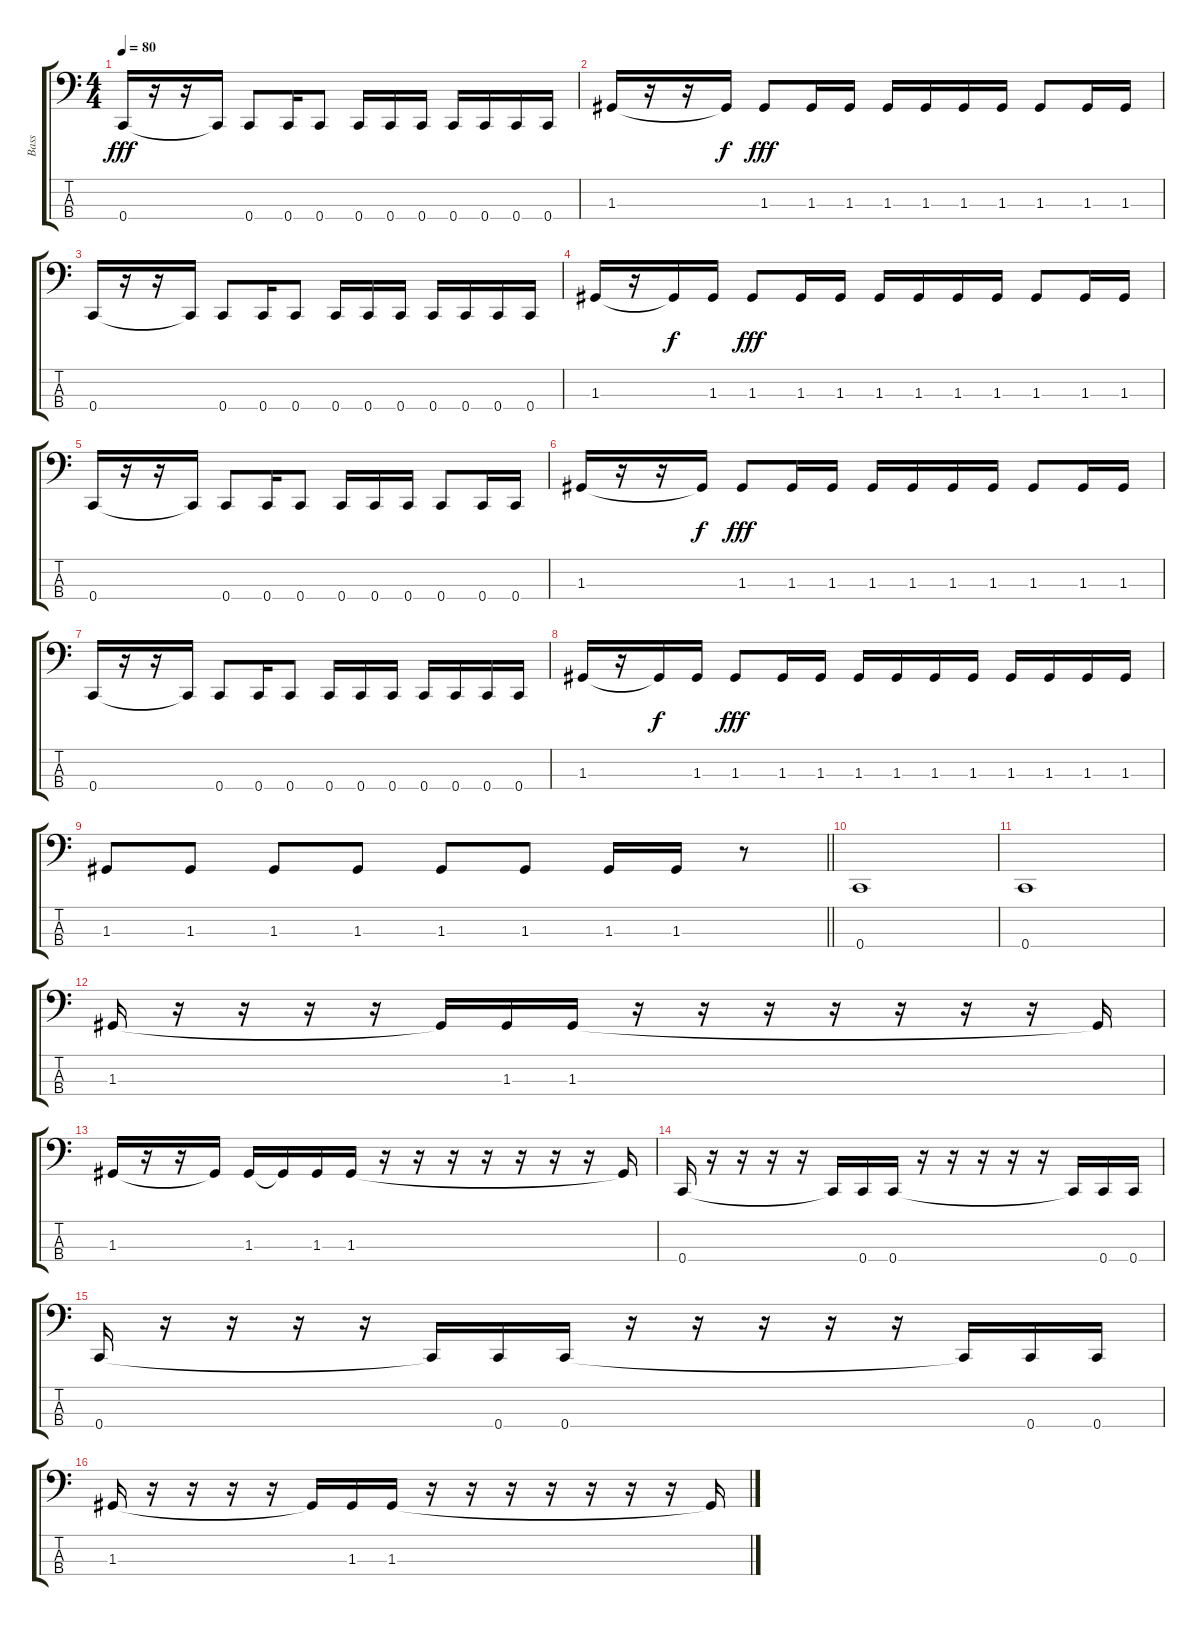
\track ("Bass" "Bass") {instrument electricbasspick}
\staff {score tabs}
\tuning (F2 C2 G1 C1) {hide}
\ts (4 4)
\section ("" "")
\tempo 80
\clef f4
\ks c
0.4.16{dy fff} r.16 r.16 0.4{t}.16 0.4.8 0.4.16 0.4.8 0.4.16 0.4.16 0.4.16 0.4.16 0.4.16 0.4.16 0.4.16 |
1.3.16 r.16 r.16 1.3{t}.16{dy f} 1.3.8{dy fff} 1.3.16 1.3.16 1.3.16 1.3.16 1.3.16 1.3.16 1.3.8 1.3.16 1.3.16 |
0.4.16 r.16 r.16 0.4{t}.16 0.4.8 0.4.16 0.4.8 0.4.16 0.4.16 0.4.16 0.4.16 0.4.16 0.4.16 0.4.16 |
1.3.16 r.16 1.3{t}.16{dy f} 1.3.16 1.3.8{dy fff} 1.3.16 1.3.16 1.3.16 1.3.16 1.3.16 1.3.16 1.3.8 1.3.16 1.3.16 |
0.4.16 r.16 r.16 0.4{t}.16 0.4.8 0.4.16 0.4.8 0.4.16 0.4.16 0.4.16 0.4.8 0.4.16 0.4.16 |
1.3.16 r.16 r.16 1.3{t}.16{dy f} 1.3.8{dy fff} 1.3.16 1.3.16 1.3.16 1.3.16 1.3.16 1.3.16 1.3.8 1.3.16 1.3.16 |
0.4.16 r.16 r.16 0.4{t}.16 0.4.8 0.4.16 0.4.8 0.4.16 0.4.16 0.4.16 0.4.16 0.4.16 0.4.16 0.4.16 |
1.3.16 r.16 1.3{t}.16{dy f} 1.3.16 1.3.8{dy fff} 1.3.16 1.3.16 1.3.16 1.3.16 1.3.16 1.3.16 1.3.16 1.3.16 1.3.16 1.3.16 |
\barLineRight lightlight
1.3.8 1.3.8 1.3.8 1.3.8 1.3.8 1.3.8 1.3.16 1.3.16 r.8 |
\section ("" "")
0.4.1 |
0.4.1 |
1.3.16 r.16 r.16 r.16 r.16 1.3{t}.16 1.3.16 1.3.16 r.16 r.16 r.16 r.16 r.16 r.16 r.16 1.3{t}.16 |
1.3.16 r.16 r.16 1.3{t}.16 1.3.16 1.3{t}.16 1.3.16 1.3.16 r.16 r.16 r.16 r.16 r.16 r.16 r.16 1.3{t}.16 |
0.4.16 r.16 r.16 r.16 r.16 0.4{t}.16 0.4.16 0.4.16 r.16 r.16 r.16 r.16 r.16 0.4{t}.16 0.4.16 0.4.16 |
0.4.16 r.16 r.16 r.16 r.16 0.4{t}.16 0.4.16 0.4.16 r.16 r.16 r.16 r.16 r.16 0.4{t}.16 0.4.16 0.4.16 |
1.3.16 r.16 r.16 r.16 r.16 1.3{t}.16 1.3.16 1.3.16 r.16 r.16 r.16 r.16 r.16 r.16 r.16 1.3{t}.16
